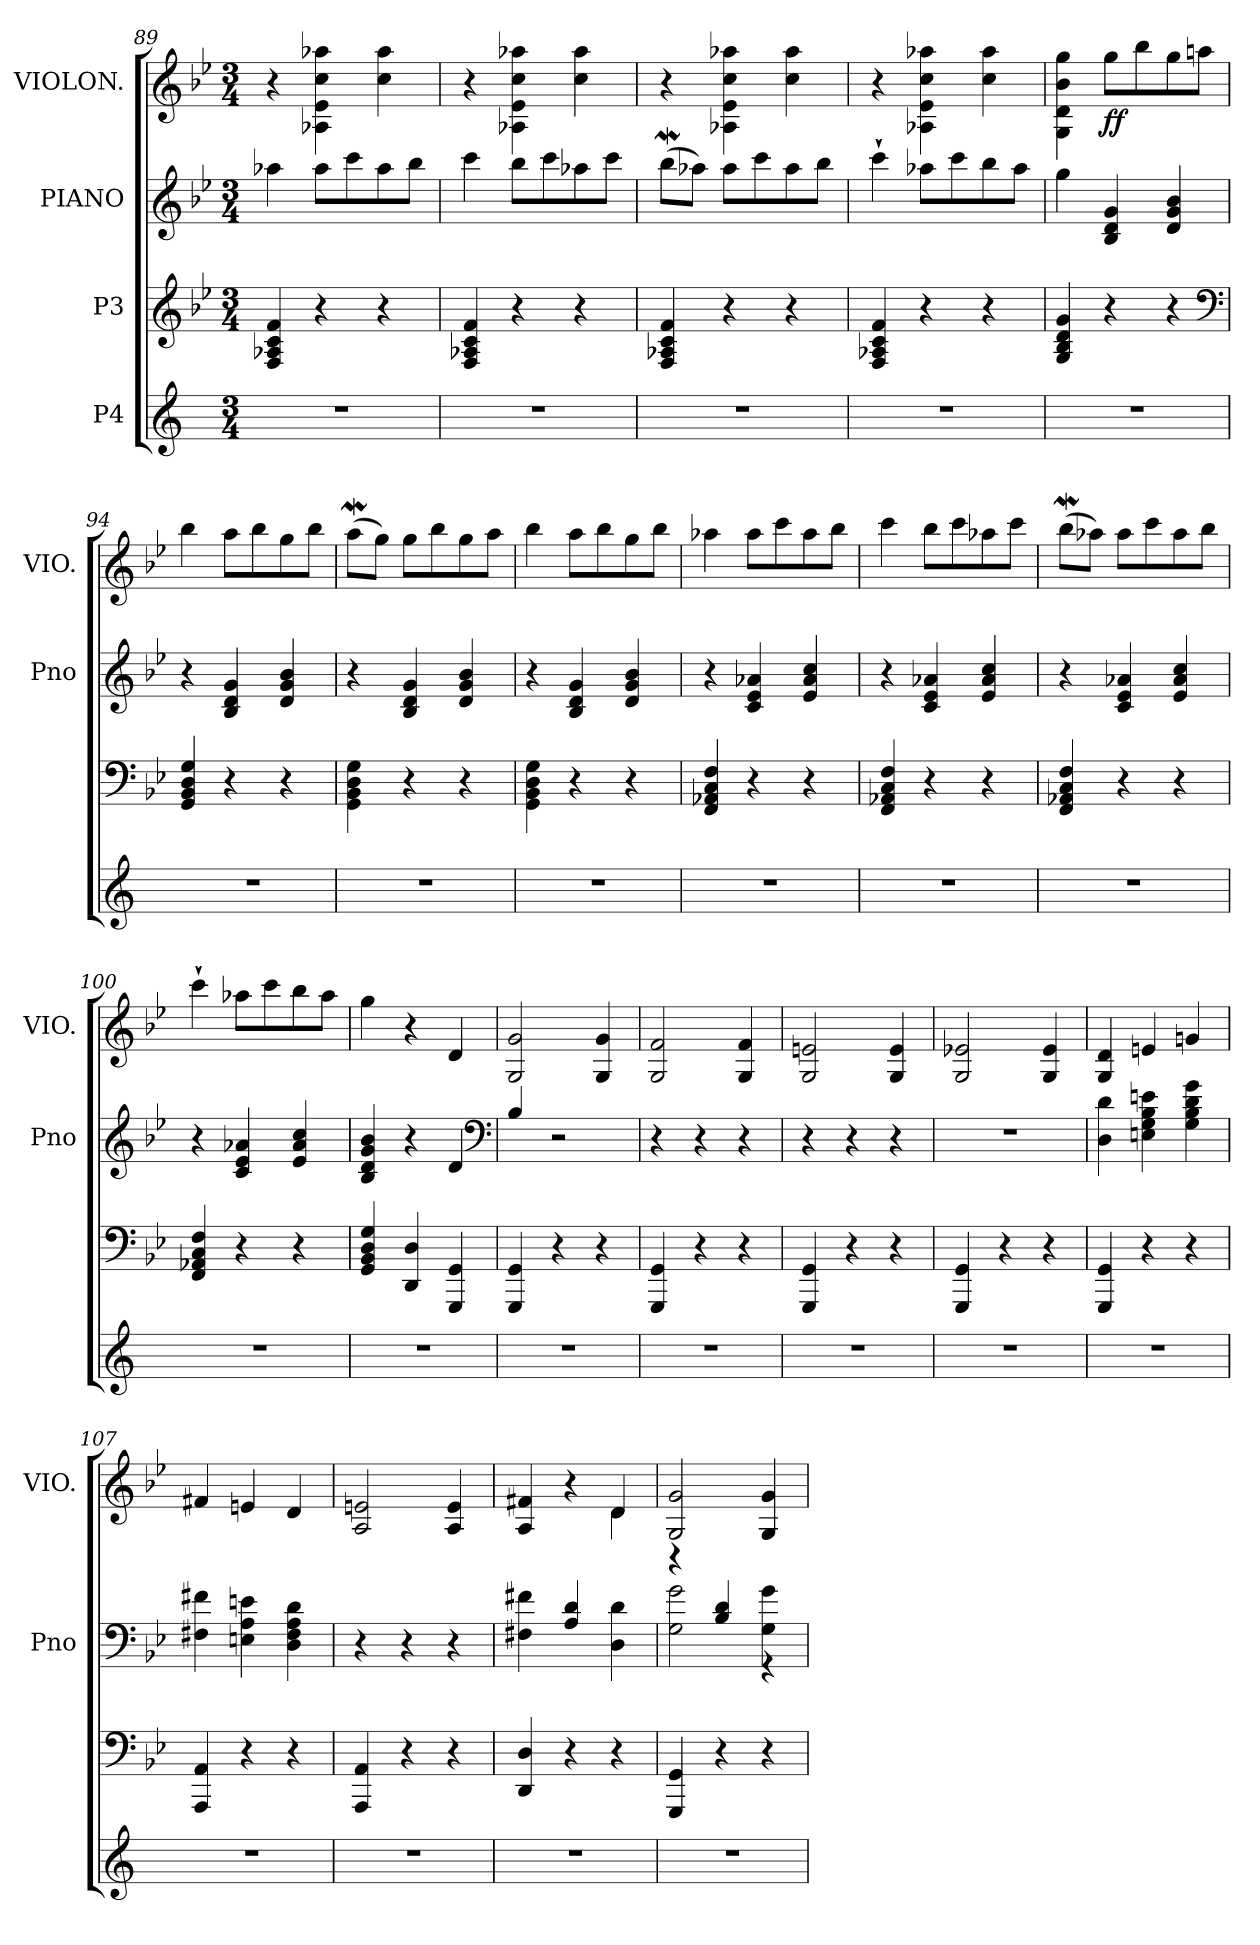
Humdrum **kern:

**kern	**kern	**kern	**kern	**dynam
*part4	*part3	*part2	*part1	*part1
*staff4	*staff3	*staff2	*staff1	*staff1
*I"P4	*I"P3	*I"PIANO	*I"VIOLON.	*
*	*	*I'Pno	*I'VIO.	*
*clefG2	*clefG2	*clefG2	*clefG2	*
*k[]	*k[b-e-]	*k[b-e-]	*k[b-e-]	*
*C:	*B-:	*B-:	*B-:	*
*M3/4	*M3/4	*M3/4	*M3/4	*
=89	=89	=89	=89	=89
!LO:N:vis=1	!	!	!	!
2.r	4Fi/ 4A-Xi 4ci 4fi	4aa-Xi\	4r	.
.	4r	8aa-i\L	4A-Xi\ 4e-i 4cci 4aa-Xi	.
.	.	8ccci\	.	.
.	4r	8aa-i\	4cci\ 4aa-i	.
.	.	8bb-i\J	.	.
=90	=90	=90	=90	=90
!LO:N:vis=1	!	!	!	!
2.r	4Fi/ 4A-Xi 4ci 4fi	4ccci\	4r	.
.	4r	8bb-i\L	4A-Xi\ 4e-i 4cci 4aa-Xi	.
.	.	8ccci\	.	.
.	4r	8aa-Xi\	4cci\ 4aa-i	.
.	.	8ccci\J	.	.
=91	=91	=91	=91	=91
!LO:N:vis=1	!	!	!	!
2.r	4Fi/ 4A-Xi 4ci 4fi	(8bb-wi\L	4r	.
.	.	8aa-Xi\J)	.	.
.	4r	8aa-i\L	4A-Xi\ 4e-i 4cci 4aa-Xi	.
.	.	8ccci\	.	.
.	4r	8aa-i\	4cci\ 4aa-i	.
.	.	8bb-i\J	.	.
=92	=92	=92	=92	=92
!LO:N:vis=1	!	!	!	!
2.r	4Fi/ 4A-Xi 4ci 4fi	4ccc`i\	4r	.
.	4r	8aa-Xi\L	4A-Xi\ 4e-i 4cci 4aa-Xi	.
.	.	8ccci\	.	.
.	4r	8bb-i\	4cci\ 4aa-i	.
.	.	8aa-i\J	.	.
=93	=93	=93	=93	=93
!LO:N:vis=1	!	!	!	!
2.r	4Gi/ 4B-i 4di 4gi	4ggi\	4Gi\ 4di 4b-i 4ggi	.
.	4r	4B-i/ 4di 4gi	8ggi\L	ff
.	.	.	8bb-i\	.
.	4r	4di/ 4gi 4b-i	8ggi\	.
.	.	.	8aani\J	.
*	*clefF4	*	*	*
=94	=94	=94	=94	=94
!LO:N:vis=1	!	!	!	!
2.r	4GGi/ 4BB-i 4Di 4Gi	4r	4bb-i\	.
.	4r	4B-i/ 4di 4gi	8aai\L	.
.	.	.	8bb-i\	.
.	4r	4di/ 4gi 4b-i	8ggi\	.
.	.	.	8bb-i\J	.
!!LO:LB:g=z
=95	=95	=95	=95	=95
!LO:N:vis=1	!	!	!	!
2.r	4GGi\ 4BB-i 4Di 4Gi	4r	(8aaWi\L	.
.	.	.	8ggi\J)	.
.	4r	4B-i/ 4di 4gi	8ggi\L	.
.	.	.	8bb-i\	.
.	4r	4di/ 4gi 4b-i	8ggi\	.
.	.	.	8aai\J	.
=96	=96	=96	=96	=96
!LO:N:vis=1	!	!	!	!
2.r	4GGi\ 4BB-i 4Di 4Gi	4r	4bb-i\	.
.	4r	4B-i/ 4di 4gi	8aai\L	.
.	.	.	8bb-i\	.
.	4r	4di/ 4gi 4b-i	8ggi\	.
.	.	.	8bb-i\J	.
=97	=97	=97	=97	=97
!LO:N:vis=1	!	!	!	!
2.r	4FFi/ 4AA-Xi 4Ci 4Fi	4r	4aa-Xi\	.
.	4r	4ci/ 4e-i 4a-Xi	8aa-i\L	.
.	.	.	8ccci\	.
.	4r	4e-i/ 4a-i 4cci	8aa-i\	.
.	.	.	8bb-i\J	.
=98	=98	=98	=98	=98
!LO:N:vis=1	!	!	!	!
2.r	4FFi/ 4AA-Xi 4Ci 4Fi	4r	4ccci\	.
.	4r	4ci/ 4e-i 4a-Xi	8bb-i\L	.
.	.	.	8ccci\	.
.	4r	4e-i/ 4a-i 4cci	8aa-Xi\	.
.	.	.	8ccci\J	.
=99	=99	=99	=99	=99
!LO:N:vis=1	!	!	!	!
2.r	4FFi/ 4AA-Xi 4Ci 4Fi	4r	(8bb-wi\L	.
.	.	.	8aa-Xi\J)	.
.	4r	4ci/ 4e-i 4a-Xi	8aa-i\L	.
.	.	.	8ccci\	.
.	4r	4e-i/ 4a-i 4cci	8aa-i\	.
.	.	.	8bb-i\J	.
=100	=100	=100	=100	=100
!LO:N:vis=1	!	!	!	!
2.r	4FFi/ 4AA-Xi 4Ci 4Fi	4r	4ccc`i\	.
.	4r	4ci/ 4e-i 4a-Xi	8aa-Xi\L	.
.	.	.	8ccci\	.
.	4r	4e-i/ 4a-i 4cci	8bb-i\	.
.	.	.	8aa-i\J	.
=101	=101	=101	=101	=101
!LO:N:vis=1	!	!	!	!
2.r	4GGi/ 4BB-i 4Di 4Gi	4B-i/ 4di 4gi 4b-i	4ggi\	.
.	4DDi/ 4Di	4r	4r	.
.	4GGGi/ 4GGi	4di/	4di/	.
*	*	*clefF4	*	*
!!LO:LB:g=z
=102	=102	=102	=102	=102
!LO:N:vis=1	!	!	!	!
2.r	4GGGi/ 4GGi	4B-i/	2Gi/ 2gi	.
.	4r	2r	.	.
.	4r	.	4Gi/ 4gi	.
=103	=103	=103	=103	=103
!LO:N:vis=1	!	!	!	!
2.r	4GGGi/ 4GGi	4r	2Gi/ 2fi	.
.	4r	4r	.	.
.	4r	4r	4Gi/ 4fi	.
=104	=104	=104	=104	=104
!LO:N:vis=1	!	!	!	!
2.r	4GGGi/ 4GGi	4r	2Gi/ 2eni	.
.	4r	4r	.	.
.	4r	4r	4Gi/ 4ei	.
=105	=105	=105	=105	=105
!LO:N:vis=1	!	!	!	!
2.r	4GGGi/ 4GGi	2.r	2Gi/ 2e-Xi	.
.	4r	.	.	.
.	4r	.	4Gi/ 4e-i	.
=106	=106	=106	=106	=106
!LO:N:vis=1	!	!	!	!
2.r	4GGGi/ 4GGi	4Di\ 4di	4Gi/ 4di	.
.	4r	4Eni\ 4Gi 4B-i 4eni	4eni/	.
.	4r	4Gi\ 4B-i 4di 4gi	4gni/	.
=107	=107	=107	=107	=107
!LO:N:vis=1	!	!	!	!
2.r	4AAAi/ 4AAi	4F#Xi\ 4f#Xi	4f#Xi/	.
.	4r	4Eni\ 4Ai 4eni	4eni/	.
.	4r	4Di\ 4F#i 4Ai 4di	4di/	.
=108	=108	=108	=108	=108
!LO:N:vis=1	!	!	!	!
2.r	4AAAi/ 4AAi	4r	2Ai/ 2eni	.
.	4r	4r	.	.
.	4r	4r	4Ai/ 4ei	.
=109	=109	=109	=109	=109
!LO:N:vis=1	!	!	!	!
*	*	*	*^	*
2.r	4DDi/ 4Di	4F#Xi\ 4f#Xi	4Ai/ 4f#Xi	2ryy	.
.	4r	4Ai/ 4di	4r	.	.
.	4r	4Di\ 4di	4di/	4di\	.
!!LO:LB:g=z
=110	=110	=110	=110	=110	=110
!LO:N:vis=1	!	!	!	!	!
*	*	*^	*v	*v	*
2.r	4GGGi/ 4GGi	4r	2Gi\ 2gi	2Gi/ 2gi	.
.	4r	4B-i/ 4di	.	.	.
.	4r	4Gi\ 4gi	4r	4Gi/ 4gi	.
*	*	*v	*v	*	*
=	=	=	=	=
*-	*-	*-	*-	*-
